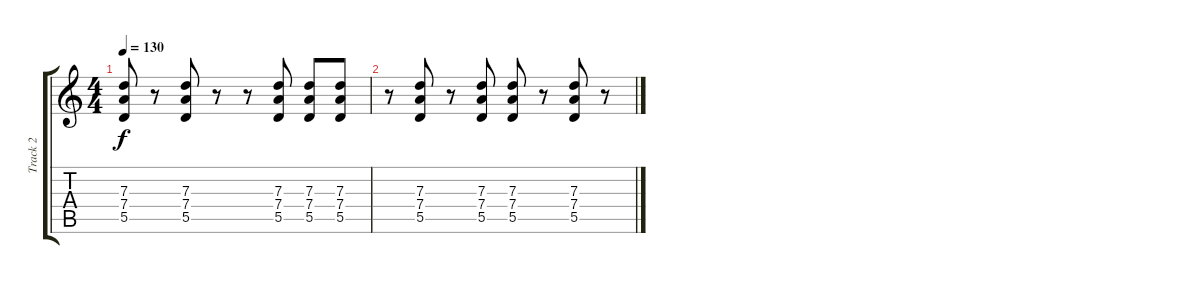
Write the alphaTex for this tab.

\track ("Track 2" "Track 2") {instrument distortionguitar}
\staff {score tabs}
\tuning (E4 B3 G3 D3 A2 E2) {hide}
\ts (4 4)
\tempo 130
\clef g2
\ks c
(7.3 7.4 5.5).8{dy f} r.8 (7.3 7.4 5.5).8 r.8 r.8 (7.3 7.4 5.5).8 (7.3 7.4 5.5).8 (7.3 7.4 5.5).8 |
r.8 (7.3 7.4 5.5).8 r.8 (7.3 7.4 5.5).8 (7.3 7.4 5.5).8 r.8 (7.3 7.4 5.5).8 r.8
